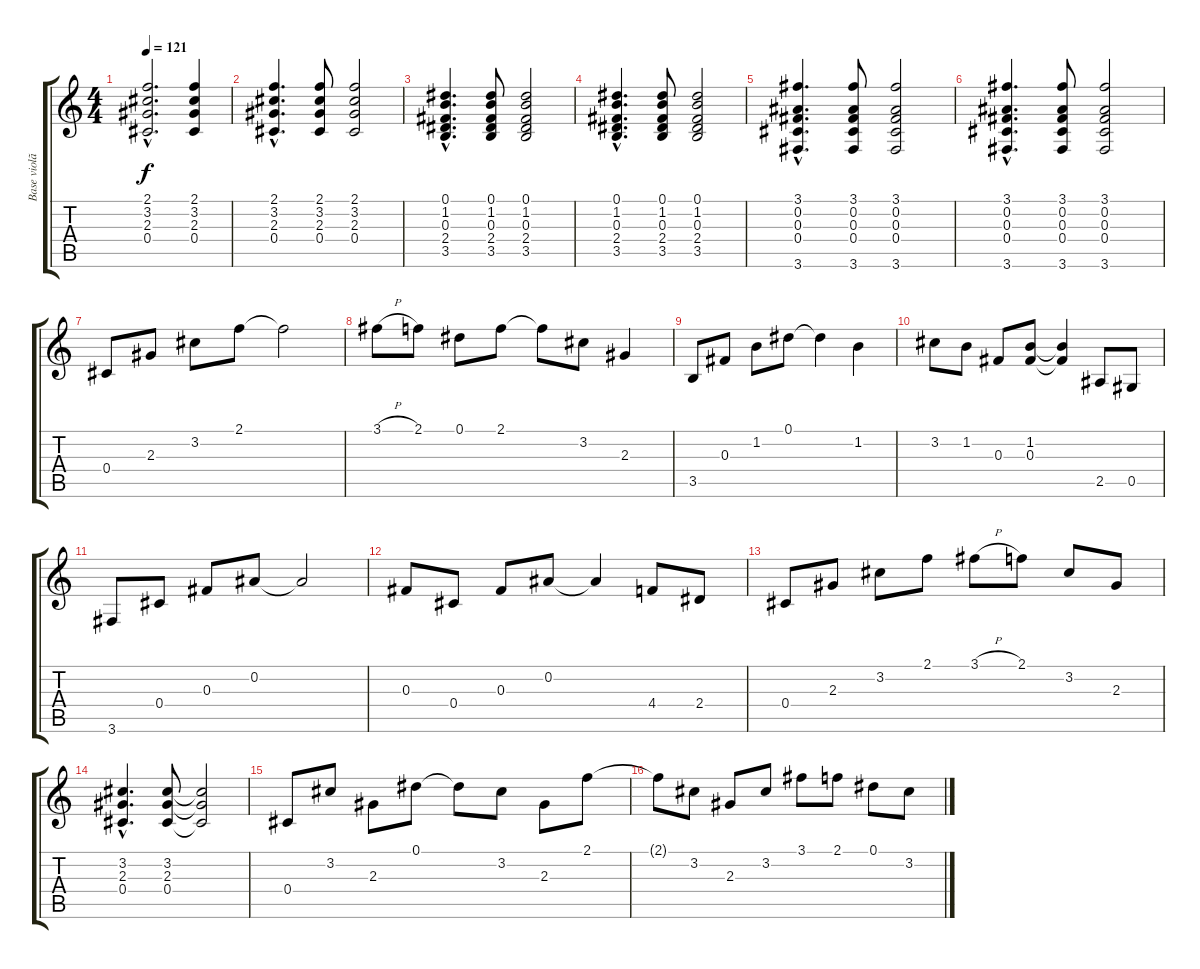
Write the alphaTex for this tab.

\track ("Base violão" "Base violã") {instrument acousticguitarsteel}
\staff {score tabs}
\tuning (Eb4 Bb3 Gb3 Db3 Ab2 Eb2) {hide}
\ts (4 4)
\tempo 121
\clef g2
\ks c
(2.1{hac} 3.2{hac} 2.3{hac} 0.4{hac}).2{d dy f} (2.1 3.2 2.3 0.4).4 |
(2.1{hac} 3.2{hac} 2.3{hac} 0.4{hac}).4{d} (2.1 3.2 2.3 0.4).8 (2.1 3.2 2.3 0.4).2 |
(0.1{hac} 1.2{hac} 0.3{hac} 2.4{hac} 3.5{hac}).4{d} (0.1 1.2 0.3 2.4 3.5).8 (0.1 1.2 0.3 2.4 3.5).2 |
(0.1{hac} 1.2{hac} 0.3{hac} 2.4{hac} 3.5{hac}).4{d} (0.1 1.2 0.3 2.4 3.5).8 (0.1 1.2 0.3 2.4 3.5).2 |
(3.1{hac} 0.2{hac} 0.3{hac} 0.4{hac} 3.6{hac}).4{d} (3.1 0.2 0.3 0.4 3.6).8 (3.1 0.2 0.3 0.4 3.6).2 |
(3.1{hac} 0.2{hac} 0.3{hac} 0.4{hac} 3.6{hac}).4{d} (3.1 0.2 0.3 0.4 3.6).8 (3.1 0.2 0.3 0.4 3.6).2 |
0.4.8 2.3.8 3.2.8 2.1.8 2.1{t}.2 |
3.1{h}.8 2.1.8 0.1.8 2.1.8 2.1{t}.8 3.2.8 2.3.4 |
3.5.8 0.3.8 1.2.8 0.1.8 0.1{t}.4 1.2.4 |
3.2.8 1.2.8 0.3.8 (1.2 0.3).8 (1.2{t} 0.3{t}).4 2.5.8 0.5.8 |
3.6.8 0.4.8 0.3.8 0.2.8 0.2{t}.2 |
0.3.8 0.4.8 0.3.8 0.2.8 0.2{t}.4 4.4.8 2.4.8 |
0.4.8 2.3.8 3.2.8 2.1.8 3.1{h}.8 2.1.8 3.2.8 2.3.8 |
(3.2{hac} 2.3{hac} 0.4{hac}).4{d} (3.2 2.3 0.4).8 (3.2{t} 2.3{t} 0.4{t}).2 |
0.4.8 3.2.8 2.3.8 0.1.8 0.1{t}.8 3.2.8 2.3.8 2.1.8 |
2.1{t}.8 3.2.8 2.3.8 3.2.8 3.1.8 2.1.8 0.1.8 3.2.8
